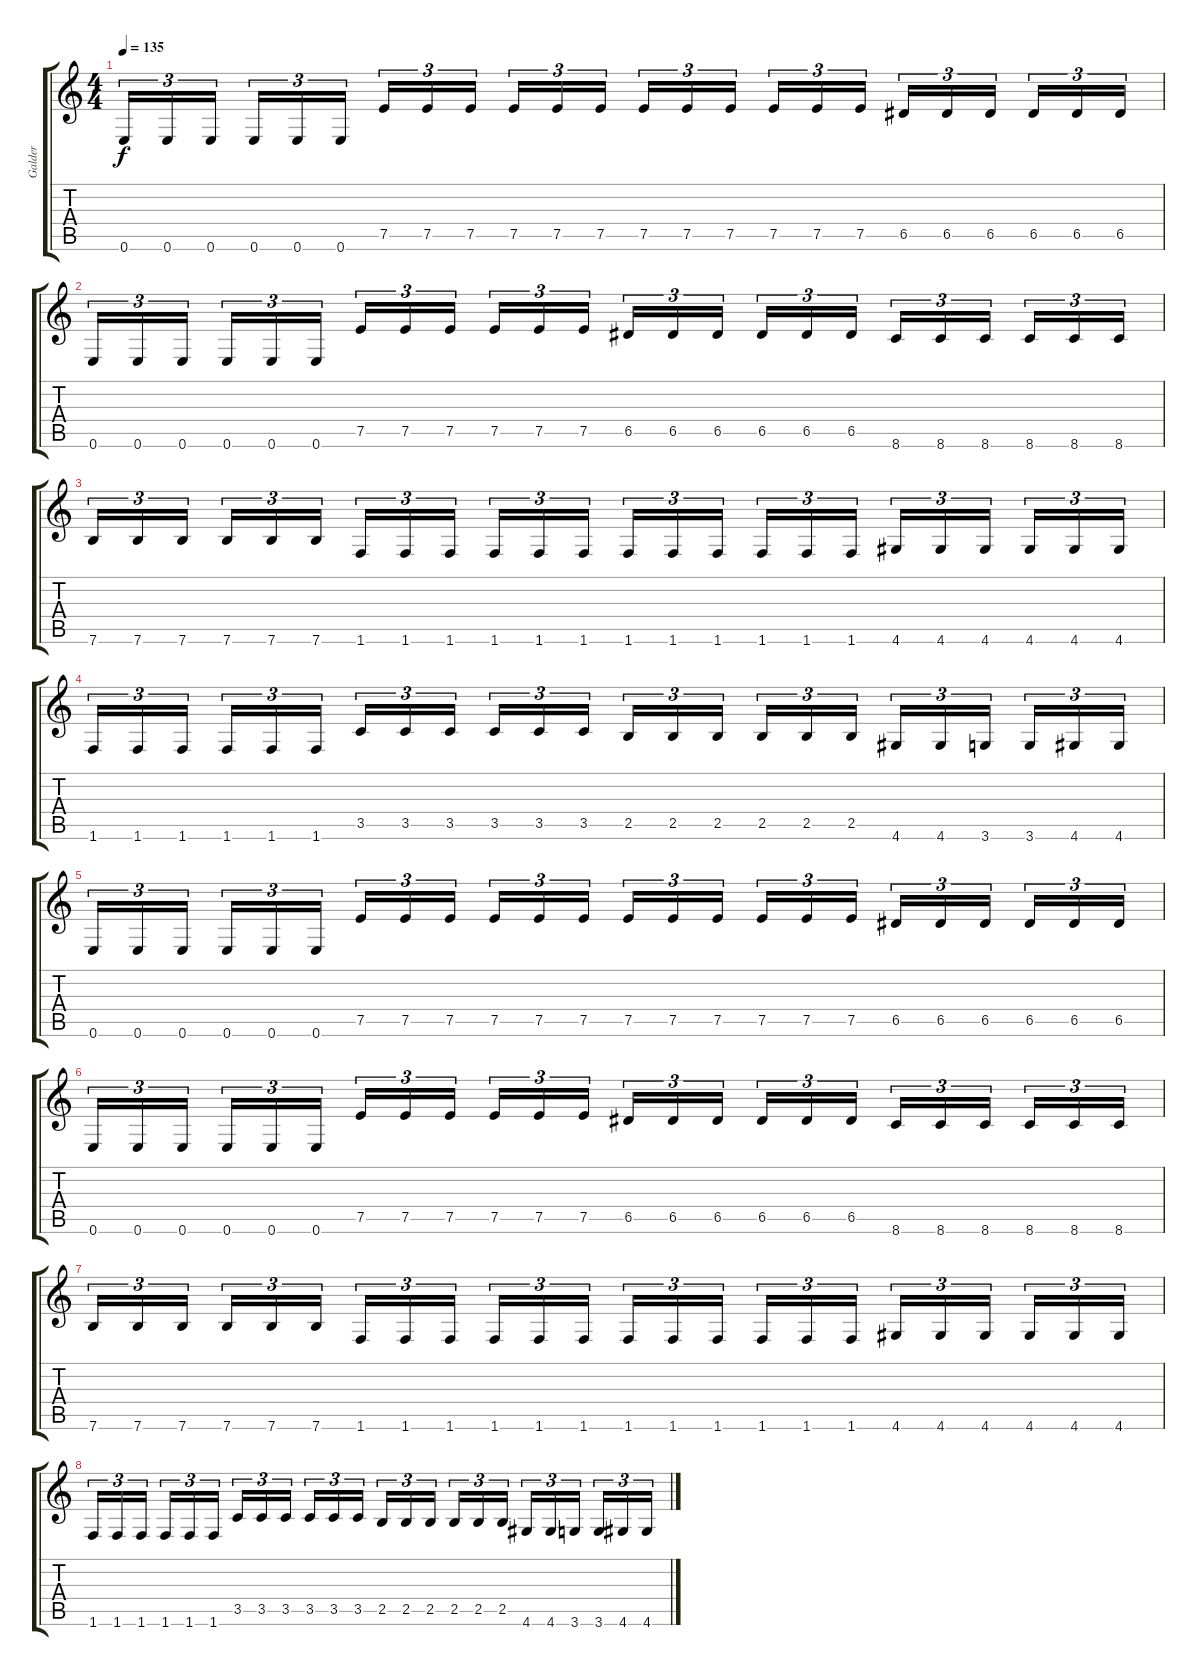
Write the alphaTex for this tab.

\track ("Galder" "Galder") {instrument overdrivenguitar}
\staff {score tabs}
\tuning (E4 B3 G3 D3 A2 E2) {hide}
\ts (4 4)
\section ("" "")
\tempo 135
\clef g2
\ks c
0.6.16{tu (3 2) dy f} 0.6.16{tu (3 2)} 0.6.16{tu (3 2)} 0.6.16{tu (3 2)} 0.6.16{tu (3 2)} 0.6.16{tu (3 2)} 7.5.16{tu (3 2)} 7.5.16{tu (3 2)} 7.5.16{tu (3 2)} 7.5.16{tu (3 2)} 7.5.16{tu (3 2)} 7.5.16{tu (3 2)} 7.5.16{tu (3 2)} 7.5.16{tu (3 2)} 7.5.16{tu (3 2)} 7.5.16{tu (3 2)} 7.5.16{tu (3 2)} 7.5.16{tu (3 2)} 6.5.16{tu (3 2)} 6.5.16{tu (3 2)} 6.5.16{tu (3 2)} 6.5.16{tu (3 2)} 6.5.16{tu (3 2)} 6.5.16{tu (3 2)} |
0.6.16{tu (3 2)} 0.6.16{tu (3 2)} 0.6.16{tu (3 2)} 0.6.16{tu (3 2)} 0.6.16{tu (3 2)} 0.6.16{tu (3 2)} 7.5.16{tu (3 2)} 7.5.16{tu (3 2)} 7.5.16{tu (3 2)} 7.5.16{tu (3 2)} 7.5.16{tu (3 2)} 7.5.16{tu (3 2)} 6.5.16{tu (3 2)} 6.5.16{tu (3 2)} 6.5.16{tu (3 2)} 6.5.16{tu (3 2)} 6.5.16{tu (3 2)} 6.5.16{tu (3 2)} 8.6.16{tu (3 2)} 8.6.16{tu (3 2)} 8.6.16{tu (3 2)} 8.6.16{tu (3 2)} 8.6.16{tu (3 2)} 8.6.16{tu (3 2)} |
7.6.16{tu (3 2)} 7.6.16{tu (3 2)} 7.6.16{tu (3 2)} 7.6.16{tu (3 2)} 7.6.16{tu (3 2)} 7.6.16{tu (3 2)} 1.6.16{tu (3 2)} 1.6.16{tu (3 2)} 1.6.16{tu (3 2)} 1.6.16{tu (3 2)} 1.6.16{tu (3 2)} 1.6.16{tu (3 2)} 1.6.16{tu (3 2)} 1.6.16{tu (3 2)} 1.6.16{tu (3 2)} 1.6.16{tu (3 2)} 1.6.16{tu (3 2)} 1.6.16{tu (3 2)} 4.6.16{tu (3 2)} 4.6.16{tu (3 2)} 4.6.16{tu (3 2)} 4.6.16{tu (3 2)} 4.6.16{tu (3 2)} 4.6.16{tu (3 2)} |
1.6.16{tu (3 2)} 1.6.16{tu (3 2)} 1.6.16{tu (3 2)} 1.6.16{tu (3 2)} 1.6.16{tu (3 2)} 1.6.16{tu (3 2)} 3.5.16{tu (3 2)} 3.5.16{tu (3 2)} 3.5.16{tu (3 2)} 3.5.16{tu (3 2)} 3.5.16{tu (3 2)} 3.5.16{tu (3 2)} 2.5.16{tu (3 2)} 2.5.16{tu (3 2)} 2.5.16{tu (3 2)} 2.5.16{tu (3 2)} 2.5.16{tu (3 2)} 2.5.16{tu (3 2)} 4.6.16{tu (3 2)} 4.6.16{tu (3 2)} 3.6.16{tu (3 2)} 3.6.16{tu (3 2)} 4.6.16{tu (3 2)} 4.6.16{tu (3 2)} |
0.6.16{tu (3 2)} 0.6.16{tu (3 2)} 0.6.16{tu (3 2)} 0.6.16{tu (3 2)} 0.6.16{tu (3 2)} 0.6.16{tu (3 2)} 7.5.16{tu (3 2)} 7.5.16{tu (3 2)} 7.5.16{tu (3 2)} 7.5.16{tu (3 2)} 7.5.16{tu (3 2)} 7.5.16{tu (3 2)} 7.5.16{tu (3 2)} 7.5.16{tu (3 2)} 7.5.16{tu (3 2)} 7.5.16{tu (3 2)} 7.5.16{tu (3 2)} 7.5.16{tu (3 2)} 6.5.16{tu (3 2)} 6.5.16{tu (3 2)} 6.5.16{tu (3 2)} 6.5.16{tu (3 2)} 6.5.16{tu (3 2)} 6.5.16{tu (3 2)} |
0.6.16{tu (3 2)} 0.6.16{tu (3 2)} 0.6.16{tu (3 2)} 0.6.16{tu (3 2)} 0.6.16{tu (3 2)} 0.6.16{tu (3 2)} 7.5.16{tu (3 2)} 7.5.16{tu (3 2)} 7.5.16{tu (3 2)} 7.5.16{tu (3 2)} 7.5.16{tu (3 2)} 7.5.16{tu (3 2)} 6.5.16{tu (3 2)} 6.5.16{tu (3 2)} 6.5.16{tu (3 2)} 6.5.16{tu (3 2)} 6.5.16{tu (3 2)} 6.5.16{tu (3 2)} 8.6.16{tu (3 2)} 8.6.16{tu (3 2)} 8.6.16{tu (3 2)} 8.6.16{tu (3 2)} 8.6.16{tu (3 2)} 8.6.16{tu (3 2)} |
7.6.16{tu (3 2)} 7.6.16{tu (3 2)} 7.6.16{tu (3 2)} 7.6.16{tu (3 2)} 7.6.16{tu (3 2)} 7.6.16{tu (3 2)} 1.6.16{tu (3 2)} 1.6.16{tu (3 2)} 1.6.16{tu (3 2)} 1.6.16{tu (3 2)} 1.6.16{tu (3 2)} 1.6.16{tu (3 2)} 1.6.16{tu (3 2)} 1.6.16{tu (3 2)} 1.6.16{tu (3 2)} 1.6.16{tu (3 2)} 1.6.16{tu (3 2)} 1.6.16{tu (3 2)} 4.6.16{tu (3 2)} 4.6.16{tu (3 2)} 4.6.16{tu (3 2)} 4.6.16{tu (3 2)} 4.6.16{tu (3 2)} 4.6.16{tu (3 2)} |
1.6.16{tu (3 2)} 1.6.16{tu (3 2)} 1.6.16{tu (3 2)} 1.6.16{tu (3 2)} 1.6.16{tu (3 2)} 1.6.16{tu (3 2)} 3.5.16{tu (3 2)} 3.5.16{tu (3 2)} 3.5.16{tu (3 2)} 3.5.16{tu (3 2)} 3.5.16{tu (3 2)} 3.5.16{tu (3 2)} 2.5.16{tu (3 2)} 2.5.16{tu (3 2)} 2.5.16{tu (3 2)} 2.5.16{tu (3 2)} 2.5.16{tu (3 2)} 2.5.16{tu (3 2)} 4.6.16{tu (3 2)} 4.6.16{tu (3 2)} 3.6.16{tu (3 2)} 3.6.16{tu (3 2)} 4.6.16{tu (3 2)} 4.6.16{tu (3 2)}
